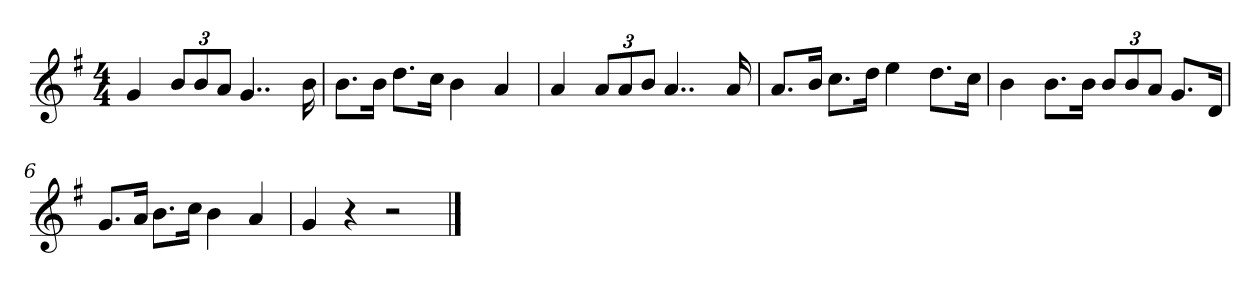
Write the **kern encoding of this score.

**kern
*part1
*staff1
*k[f#]
*M4/4
*MM120
=1
4g
12bL
12b
12aJ
4..g
16b
=2
8.bL
16bJk
8.ddL
16ccJk
4b
4a
=3
4a
12aL
12a
12bJ
4..a
16a
=4
8.aL
16bJk
8.ccL
16ddJk
4ee
8.ddL
16ccJk
=5
4b
8.bL
16bJk
12bL
12b
12aJ
8.gL
16dJk
=6
8.gL
16aJk
8.bL
16ccJk
4b
4a
=7
4g
4r
2r
==
*-
